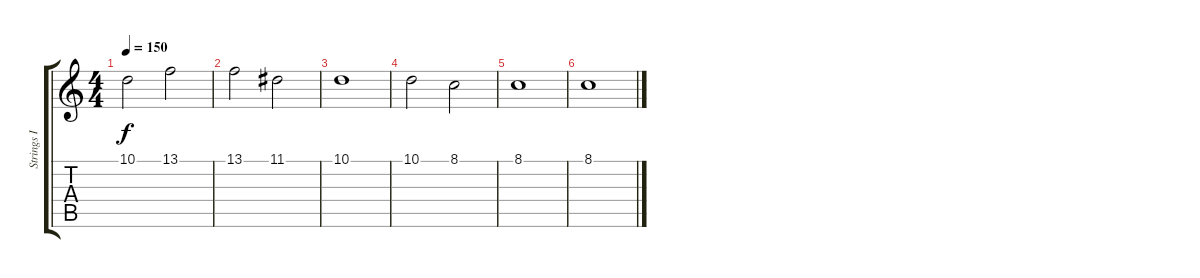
\track ("Strings I" "Strings I") {instrument stringensemble1}
\staff {score tabs}
\tuning (E4 B3 G3 D3 A2 E2) {hide}
\ts (4 4)
\tempo 150
\clef g2
\ks c
10.1.2{dy f} 13.1.2 |
13.1.2 11.1.2 |
10.1.1 |
10.1.2 8.1.2 |
8.1.1 |
8.1.1
